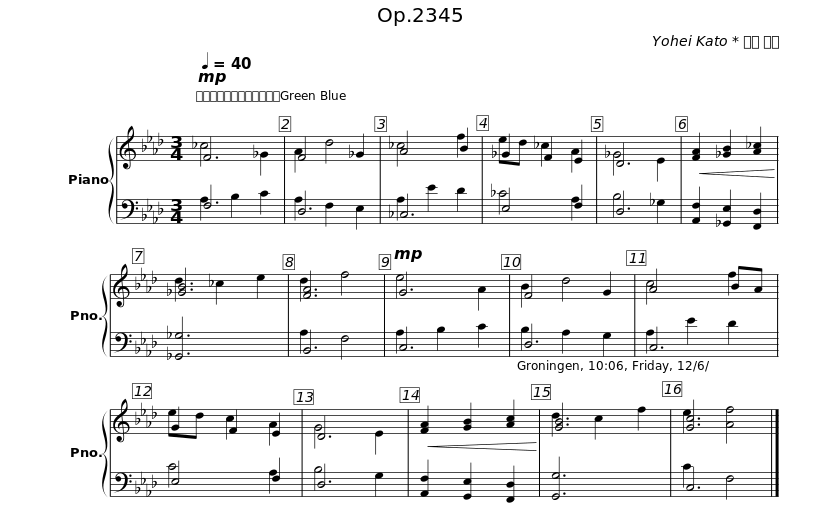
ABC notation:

X:1
%%score { ( 1 2 ) | ( 3 4 ) }
L:1/8
Q:1/4=40
M:3/4
I:linebreak $
K:Ab
V:1 treble
V:2 treble
V:3 bass
V:4 bass
V:1
!mp! F6 | F4 _G2 | A4 B2 | _G2 F2 E2 | D6 | %5
!<(! [FA]2 [_GB]2 [A_c]2!<)! | [_GB]6 | [FA]6 |!mp! G6 |$ F4 G2 | %10
 A4 BA | G2 F2 E2 | D6 |!<(! [FA]2 [GB]2 [Ac]2!<)! | [GB]6 | %15
 [Gc]6 |] %16
V:2
 _c4 _G2 | A2 d4 | _c4 f2 | ed _c2 A2 | _G4 E2 | %5
 x6 | d2 _c2 e2 | d2 f4 | e4 A2 |$ B2 d4 | %10
 c4 f2 | ed c2 A2 | G4 E2 | x6 | d2 c2 f2 | %15
 e2 [Af]4 |] %16
V:3
 F,6 | D,6 | _C,6 | E,4 F,2 | D,6 | %5
 [A,,F,]2 [_G,,E,]2 [F,,D,]2 | [_G,,_G,]6 | B,,6 | C,6 |$ D,6 | %10
 C,6 | E,4 F,2 | D,6 | [A,,F,]2 [G,,E,]2 [F,,D,]2 | [G,,G,]6 | %15
 C,6 |] %16
V:4
 A,2 B,2 C2 | A,2 F,2 E,2 | A,2 E2 D2 | _C4 A,2 | B,4 _G,2 | %5
 x6 | x6 | A,2 F,4 | A,2 B,2 C2 |$ B,2 A,2 G,2 | %10
 A,2 E2 D2 | C4 A,2 | B,4 G,2 | x6 | x6 | %15
 C2 F,4 |] %16
